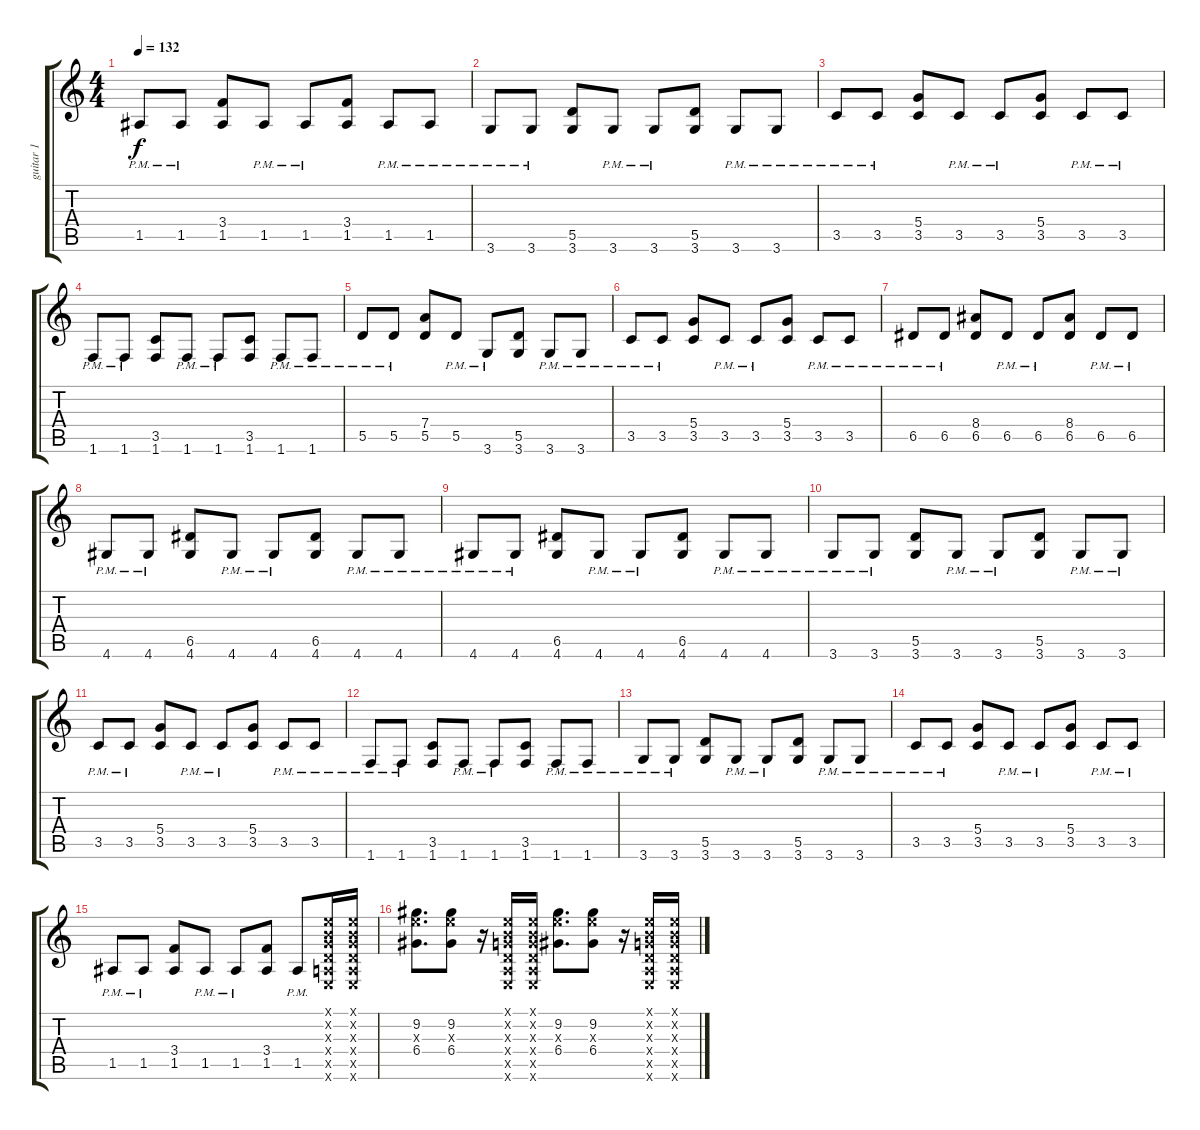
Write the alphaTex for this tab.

\track ("guitar 1" "guitar 1") {instrument overdrivenguitar}
\staff {score tabs}
\tuning (E4 B3 G3 D3 A2 E2) {hide}
\ts (4 4)
\tempo 132
\clef g2
\ks c
1.5{pm}.8{dy f} 1.5{pm}.8 (3.4 1.5).8 1.5{pm}.8 1.5{pm}.8 (3.4 1.5).8 1.5{pm}.8 1.5{pm}.8 |
3.6{pm}.8 3.6{pm}.8 (5.5 3.6).8 3.6{pm}.8 3.6{pm}.8 (5.5 3.6).8 3.6{pm}.8 3.6{pm}.8 |
3.5{pm}.8 3.5{pm}.8 (5.4 3.5).8 3.5{pm}.8 3.5{pm}.8 (5.4 3.5).8 3.5{pm}.8 3.5{pm}.8 |
1.6{pm}.8 1.6{pm}.8 (3.5 1.6).8 1.6{pm}.8 1.6{pm}.8 (3.5 1.6).8 1.6{pm}.8 1.6{pm}.8 |
5.5{pm}.8 5.5{pm}.8 (7.4 5.5).8 5.5{pm}.8 3.6{pm}.8 (5.5 3.6).8 3.6{pm}.8 3.6{pm}.8 |
3.5{pm}.8 3.5{pm}.8 (5.4 3.5).8 3.5{pm}.8 3.5{pm}.8 (5.4 3.5).8 3.5{pm}.8 3.5{pm}.8 |
6.5{pm}.8 6.5{pm}.8 (8.4 6.5).8 6.5{pm}.8 6.5{pm}.8 (8.4 6.5).8 6.5{pm}.8 6.5{pm}.8 |
4.6{pm}.8 4.6{pm}.8 (6.5 4.6).8 4.6{pm}.8 4.6{pm}.8 (6.5 4.6).8 4.6{pm}.8 4.6{pm}.8 |
4.6{pm}.8 4.6{pm}.8 (6.5 4.6).8 4.6{pm}.8 4.6{pm}.8 (6.5 4.6).8 4.6{pm}.8 4.6{pm}.8 |
3.6{pm}.8 3.6{pm}.8 (5.5 3.6).8 3.6{pm}.8 3.6{pm}.8 (5.5 3.6).8 3.6{pm}.8 3.6{pm}.8 |
3.5{pm}.8 3.5{pm}.8 (5.4 3.5).8 3.5{pm}.8 3.5{pm}.8 (5.4 3.5).8 3.5{pm}.8 3.5{pm}.8 |
1.6{pm}.8 1.6{pm}.8 (3.5 1.6).8 1.6{pm}.8 1.6{pm}.8 (3.5 1.6).8 1.6{pm}.8 1.6{pm}.8 |
3.6{pm}.8 3.6{pm}.8 (5.5 3.6).8 3.6{pm}.8 3.6{pm}.8 (5.5 3.6).8 3.6{pm}.8 3.6{pm}.8 |
3.5{pm}.8 3.5{pm}.8 (5.4 3.5).8 3.5{pm}.8 3.5{pm}.8 (5.4 3.5).8 3.5{pm}.8 3.5{pm}.8 |
1.5{pm}.8 1.5{pm}.8 (3.4 1.5).8 1.5{pm}.8 1.5{pm}.8 (3.4 1.5).8 1.5{pm}.8 (0.1{x} 0.2{x} 0.3{x} 0.4{x} 0.5{x} 0.6{x}).16 (0.1{x} 0.2{x} 0.3{x} 0.4{x} 0.5{x} 0.6{x}).16 |
(9.2 9.3{x} 6.4).8{d} (9.2 9.3{x} 6.4).8 r.16 (0.1{x} 0.2{x} 0.3{x} 0.4{x} 0.5{x} 0.6{x}).16 (0.1{x} 0.2{x} 0.3{x} 0.4{x} 0.5{x} 0.6{x}).16 (9.2 9.3{x} 6.4).8{d} (9.2 9.3{x} 6.4).8 r.16 (0.1{x} 0.2{x} 0.3{x} 0.4{x} 0.5{x} 0.6{x}).16 (0.1{x} 0.2{x} 0.3{x} 0.4{x} 0.5{x} 0.6{x}).16
